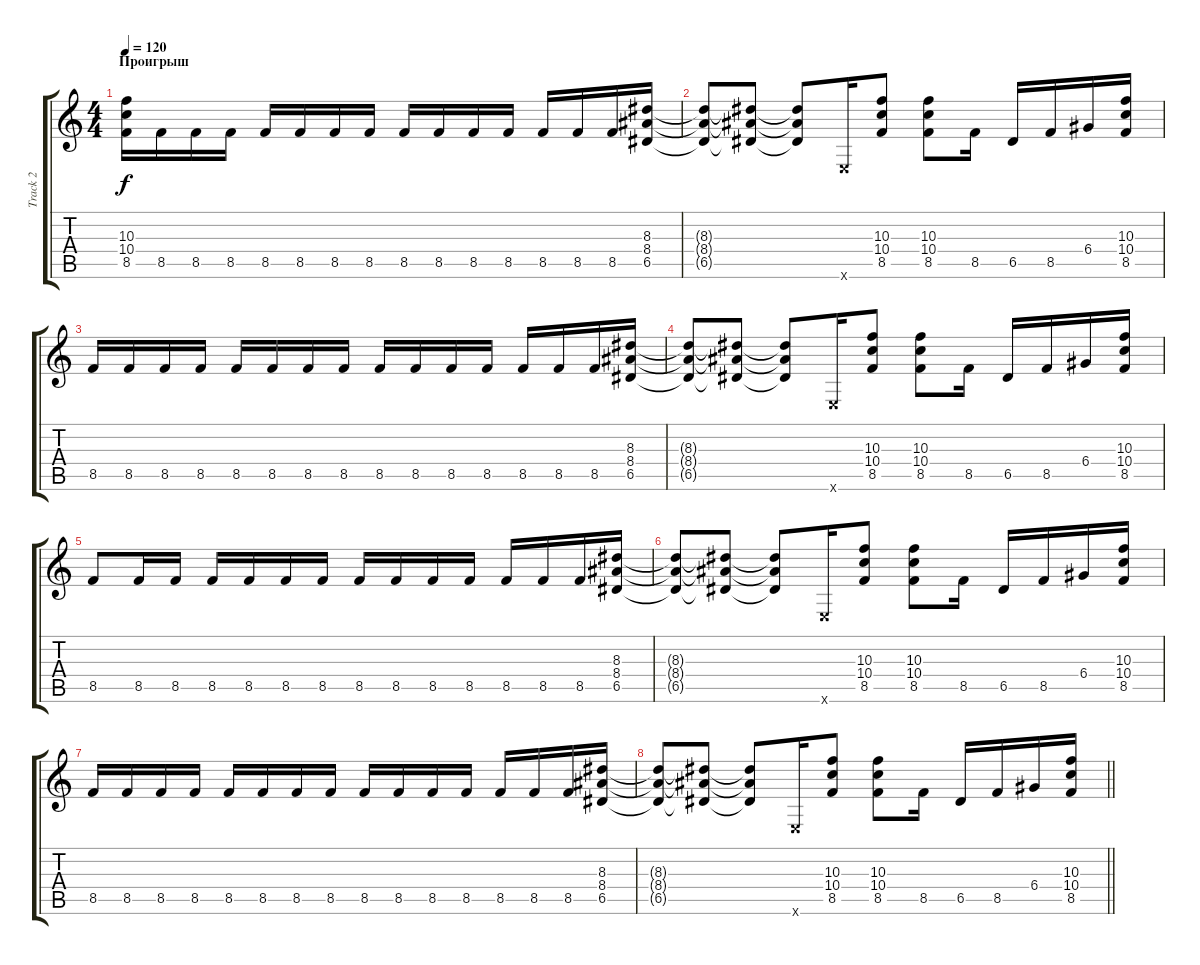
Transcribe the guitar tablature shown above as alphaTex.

\track ("Track 2" "Track 2") {instrument distortionguitar}
\staff {score tabs}
\tuning (E4 B3 G3 D3 A2 E2) {hide}
\ts (4 4)
\section ("" "Проигрыш")
\tempo 120
\clef g2
\ks c
(10.3 10.4 8.5).16{dy f} 8.5.16 8.5.16 8.5.16 8.5.16 8.5.16 8.5.16 8.5.16 8.5.16 8.5.16 8.5.16 8.5.16 8.5.16 8.5.16 8.5.16 (8.3 8.4 6.5).16 |
(8.3{t} 8.4{t} 6.5{t}).8 (8.3{t} 8.4{t} 6.5{t}).8 (8.3{t} 8.4{t} 6.5{t}).8 0.6{x}.16 (10.3 10.4 8.5).8 (10.3 10.4 8.5).8 8.5.16 6.5.16 8.5.16 6.4.16 (10.3 10.4 8.5).16 |
8.5.16 8.5.16 8.5.16 8.5.16 8.5.16 8.5.16 8.5.16 8.5.16 8.5.16 8.5.16 8.5.16 8.5.16 8.5.16 8.5.16 8.5.16 (8.3 8.4 6.5).16 |
(8.3{t} 8.4{t} 6.5{t}).8 (8.3{t} 8.4{t} 6.5{t}).8 (8.3{t} 8.4{t} 6.5{t}).8 0.6{x}.16 (10.3 10.4 8.5).8 (10.3 10.4 8.5).8 8.5.16 6.5.16 8.5.16 6.4.16 (10.3 10.4 8.5).16 |
8.5.8 8.5.16 8.5.16 8.5.16 8.5.16 8.5.16 8.5.16 8.5.16 8.5.16 8.5.16 8.5.16 8.5.16 8.5.16 8.5.16 (8.3 8.4 6.5).16 |
(8.3{t} 8.4{t} 6.5{t}).8 (8.3{t} 8.4{t} 6.5{t}).8 (8.3{t} 8.4{t} 6.5{t}).8 0.6{x}.16 (10.3 10.4 8.5).8 (10.3 10.4 8.5).8 8.5.16 6.5.16 8.5.16 6.4.16 (10.3 10.4 8.5).16 |
8.5.16 8.5.16 8.5.16 8.5.16 8.5.16 8.5.16 8.5.16 8.5.16 8.5.16 8.5.16 8.5.16 8.5.16 8.5.16 8.5.16 8.5.16 (8.3 8.4 6.5).16 |
\barLineRight lightlight
(8.3{t} 8.4{t} 6.5{t}).8 (8.3{t} 8.4{t} 6.5{t}).8 (8.3{t} 8.4{t} 6.5{t}).8 0.6{x}.16 (10.3 10.4 8.5).8 (10.3 10.4 8.5).8 8.5.16 6.5.16 8.5.16 6.4.16 (10.3 10.4 8.5).16
